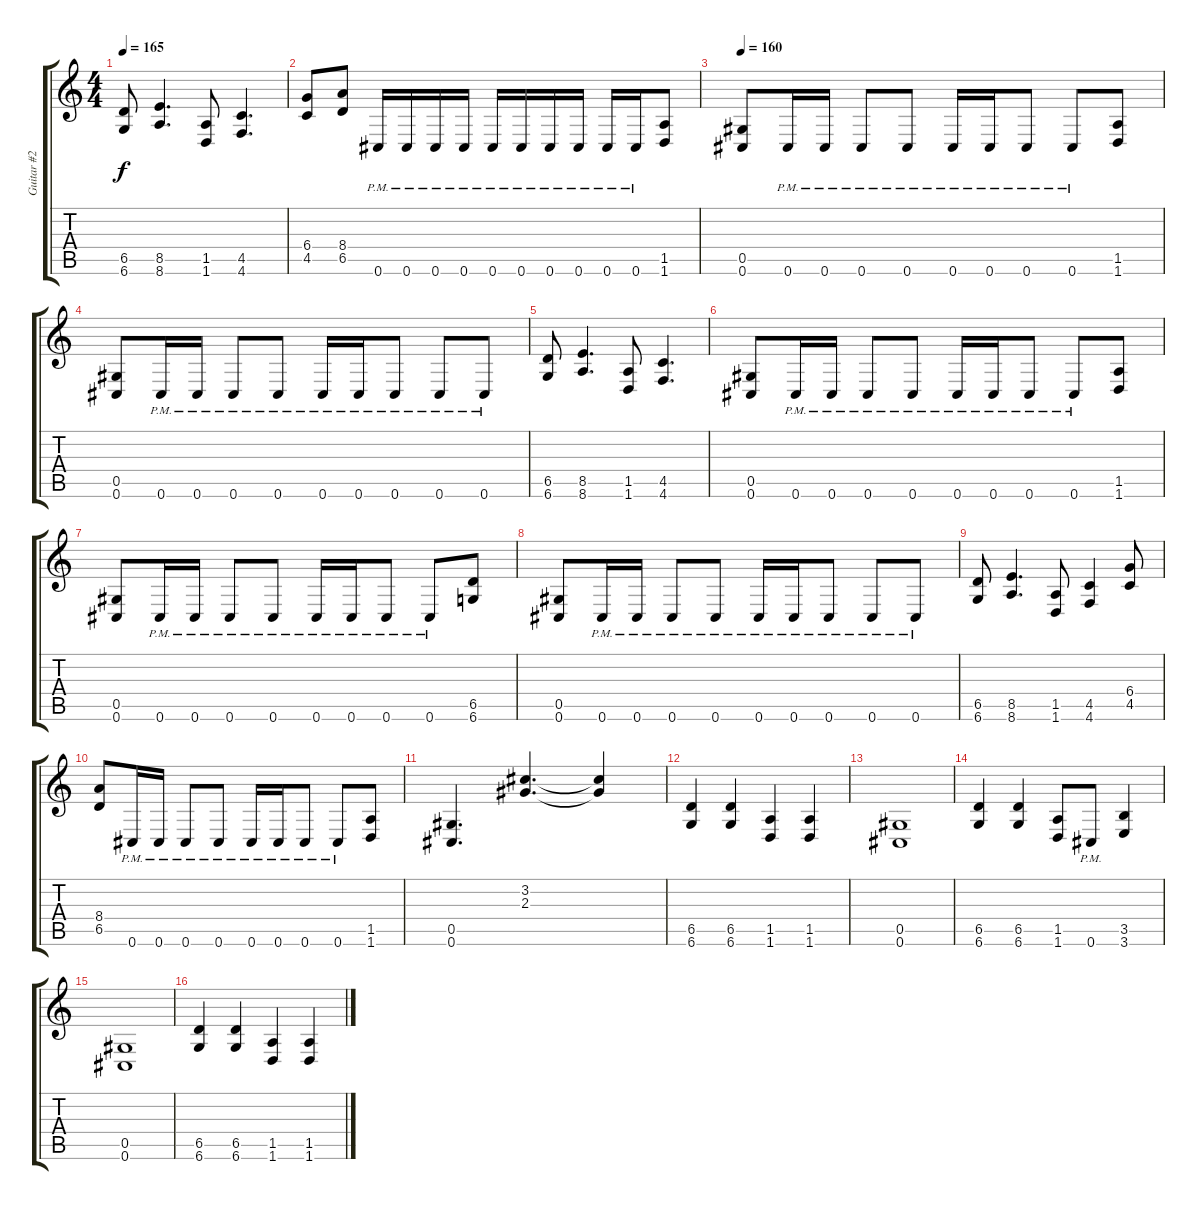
\track ("Guitar #2" "Guitar #2") {instrument distortionguitar}
\staff {score tabs}
\tuning (Eb4 Bb3 Gb3 Db3 Ab2 Db2) {hide}
\ts (4 4)
\tempo 165
\clef g2
\ks c
(6.5 6.6).8{dy f} (8.5 8.6).4{d} (1.5 1.6).8 (4.5 4.6).4{d} |
(6.4 4.5).8 (8.4 6.5).8 0.6{pm}.16 0.6{pm}.16 0.6{pm}.16 0.6{pm}.16 0.6{pm}.16 0.6{pm}.16 0.6{pm}.16 0.6{pm}.16 0.6{pm}.16 0.6{pm}.16 (1.5 1.6).8 |
\tempo 160
(0.5 0.6).8 0.6{pm}.16 0.6{pm}.16 0.6{pm}.8 0.6{pm}.8 0.6{pm}.16 0.6{pm}.16 0.6{pm}.8 0.6{pm}.8 (1.5 1.6).8 |
(0.5 0.6).8 0.6{pm}.16 0.6{pm}.16 0.6{pm}.8 0.6{pm}.8 0.6{pm}.16 0.6{pm}.16 0.6{pm}.8 0.6{pm}.8 0.6{pm}.8 |
(6.5 6.6).8 (8.5 8.6).4{d} (1.5 1.6).8 (4.5 4.6).4{d} |
(0.5 0.6).8 0.6{pm}.16 0.6{pm}.16 0.6{pm}.8 0.6{pm}.8 0.6{pm}.16 0.6{pm}.16 0.6{pm}.8 0.6{pm}.8 (1.5 1.6).8 |
(0.5 0.6).8 0.6{pm}.16 0.6{pm}.16 0.6{pm}.8 0.6{pm}.8 0.6{pm}.16 0.6{pm}.16 0.6{pm}.8 0.6{pm}.8 (6.5 6.6).8 |
(0.5 0.6).8 0.6{pm}.16 0.6{pm}.16 0.6{pm}.8 0.6{pm}.8 0.6{pm}.16 0.6{pm}.16 0.6{pm}.8 0.6{pm}.8 0.6{pm}.8 |
(6.5 6.6).8 (8.5 8.6).4{d} (1.5 1.6).8 (4.5 4.6).4 (6.4 4.5).8 |
(8.4 6.5).8 0.6{pm}.16 0.6{pm}.16 0.6{pm}.8 0.6{pm}.8 0.6{pm}.16 0.6{pm}.16 0.6{pm}.8 0.6{pm}.8 (1.5 1.6).8 |
(0.5 0.6).4{d} (3.2 2.3).4{d} (3.2{t} 2.3{t}).4 |
(6.5 6.6).4 (6.5 6.6).4 (1.5 1.6).4 (1.5 1.6).4 |
(0.5 0.6).1 |
(6.5 6.6).4 (6.5 6.6).4 (1.5 1.6).8 0.6{pm}.8 (3.5 3.6).4 |
(0.5 0.6).1 |
(6.5 6.6).4 (6.5 6.6).4 (1.5 1.6).4 (1.5 1.6).4
